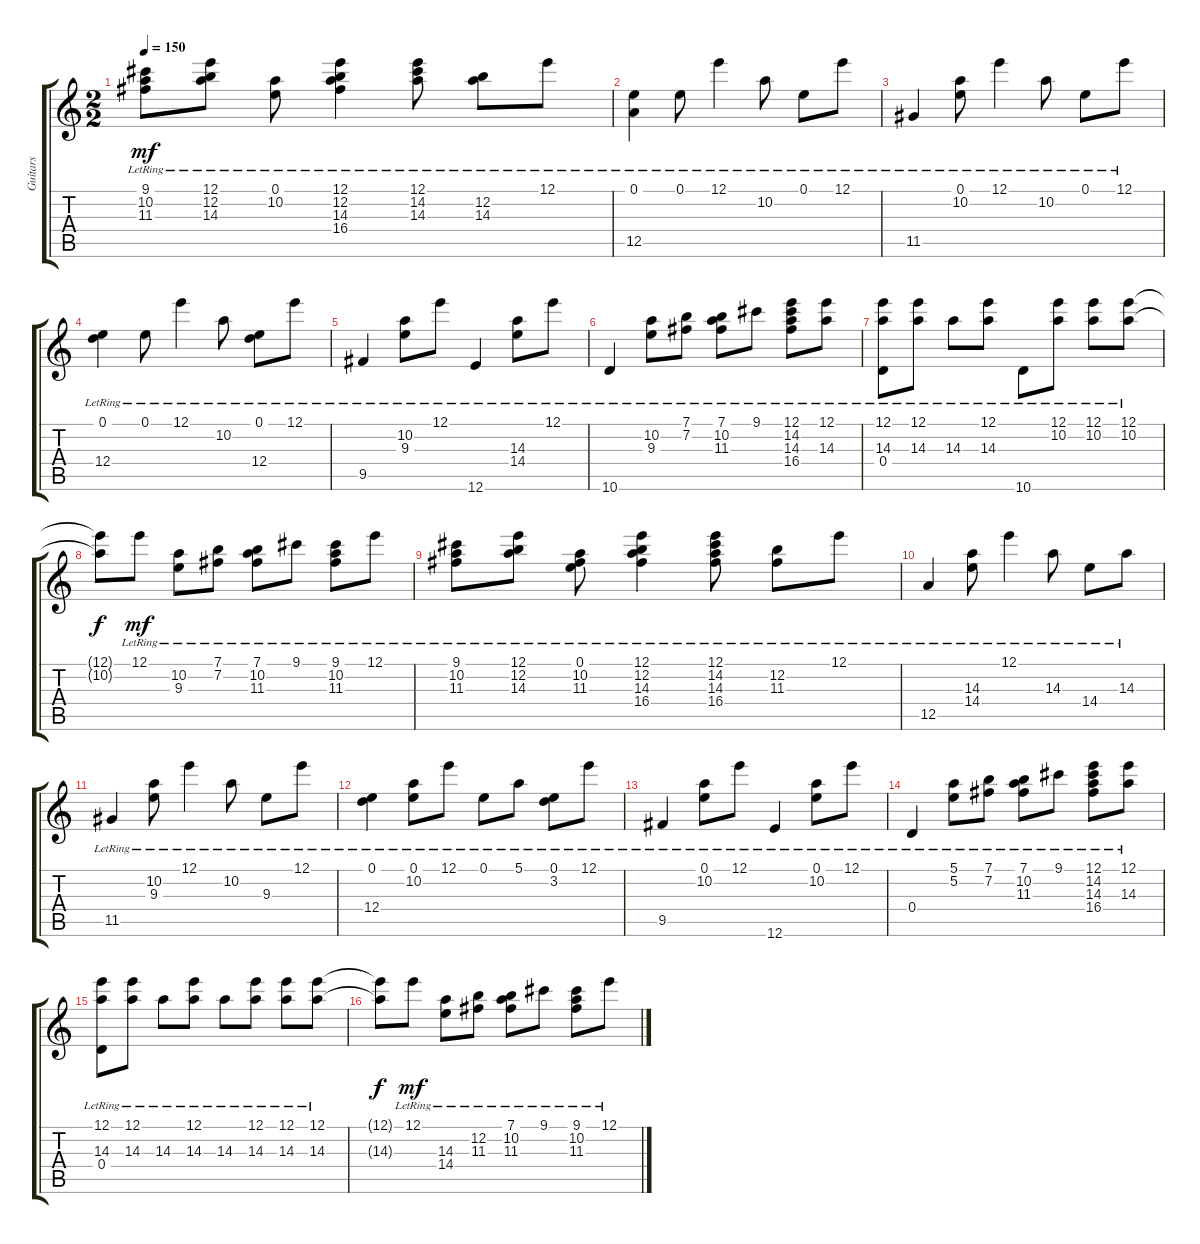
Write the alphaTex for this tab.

\track ("Guitars" "Guitars") {instrument acousticguitarsteel}
\staff {score tabs}
\tuning (E4 B3 G3 D3 A2 E2) {hide}
\ts (2 2)
\tempo 150
\clef g2
\ks c
(9.1{lr} 10.2{lr} 11.3{lr}).8{dy mf} (12.1{lr} 12.2{lr} 14.3{lr}).8 (0.1{lr} 10.2{lr}).8 (12.1{lr} 12.2{lr} 14.3{lr} 16.4{lr}).4 (12.1{lr} 14.2{lr} 14.3{lr}).8 (12.2{lr} 14.3{lr}).8 12.1{lr}.8 |
(0.1{lr} 12.5{lr}).4 0.1{lr}.8 12.1{lr}.4 10.2{lr}.8 0.1{lr}.8 12.1{lr}.8 |
11.5{lr}.4 (0.1{lr} 10.2{lr}).8 12.1{lr}.4 10.2{lr}.8 0.1{lr}.8 12.1{lr}.8 |
(0.1{lr} 12.4{lr}).4 0.1{lr}.8 12.1{lr}.4 10.2{lr}.8 (0.1{lr} 12.4{lr}).8 12.1{lr}.8 |
9.5{lr}.4 (10.2{lr} 9.3{lr}).8 12.1{lr}.8 12.6{lr}.4 (14.3{lr} 14.4{lr}).8 12.1{lr}.8 |
10.6{lr}.4 (10.2{lr} 9.3{lr}).8 (7.1{lr} 7.2{lr}).8 (7.1{lr} 10.2{lr} 11.3{lr}).8 9.1{lr}.8 (12.1{lr} 14.2{lr} 14.3{lr} 16.4{lr}).8 (12.1{lr} 14.3{lr}).8 |
(12.1{lr} 14.3{lr} 0.4{lr}).8 (12.1{lr} 14.3{lr}).8 14.3{lr}.8 (12.1{lr} 14.3{lr}).8 10.6{lr}.8 (12.1{lr} 10.2{lr}).8 (12.1{lr} 10.2{lr}).8 (12.1{lr} 10.2{lr}).8 |
(12.1{t} 10.2{t}).8{dy f} 12.1{lr}.8{dy mf} (10.2{lr} 9.3{lr}).8 (7.1{lr} 7.2{lr}).8 (7.1{lr} 10.2{lr} 11.3{lr}).8 9.1{lr}.8 (9.1{lr} 10.2{lr} 11.3{lr}).8 12.1{lr}.8 |
(9.1{lr} 10.2{lr} 11.3{lr}).8 (12.1{lr} 12.2{lr} 14.3{lr}).8 (0.1{lr} 10.2{lr} 11.3{lr}).8 (12.1{lr} 12.2{lr} 14.3{lr} 16.4{lr}).4 (12.1{lr} 14.2{lr} 14.3{lr} 16.4{lr}).8 (12.2{lr} 11.3{lr}).8 12.1{lr}.8 |
12.5{lr}.4 (14.3{lr} 14.4{lr}).8 12.1{lr}.4 14.3{lr}.8 14.4{lr}.8 14.3{lr}.8 |
11.5{lr}.4 (10.2{lr} 9.3{lr}).8 12.1{lr}.4 10.2{lr}.8 9.3{lr}.8 12.1{lr}.8 |
(0.1{lr} 12.4{lr}).4 (0.1{lr} 10.2{lr}).8 12.1{lr}.8 0.1{lr}.8 5.1{lr}.8 (0.1{lr} 3.2{lr}).8 12.1{lr}.8 |
9.5{lr}.4 (0.1{lr} 10.2{lr}).8 12.1{lr}.8 12.6{lr}.4 (0.1{lr} 10.2{lr}).8 12.1{lr}.8 |
0.4{lr}.4 (5.1{lr} 5.2{lr}).8 (7.1{lr} 7.2{lr}).8 (7.1{lr} 10.2{lr} 11.3{lr}).8 9.1{lr}.8 (12.1{lr} 14.2{lr} 14.3{lr} 16.4{lr}).8 (12.1{lr} 14.3{lr}).8 |
(12.1{lr} 14.3{lr} 0.4{lr}).8 (12.1{lr} 14.3{lr}).8 14.3{lr}.8 (12.1{lr} 14.3{lr}).8 14.3{lr}.8 (12.1{lr} 14.3{lr}).8 (12.1{lr} 14.3{lr}).8 (12.1{lr} 14.3{lr}).8 |
(12.1{t} 14.3{t}).8{dy f} 12.1{lr}.8{dy mf} (14.3{lr} 14.4{lr}).8 (12.2{lr} 11.3{lr}).8 (7.1{lr} 10.2{lr} 11.3{lr}).8 9.1{lr}.8 (9.1{lr} 10.2{lr} 11.3{lr}).8 12.1{lr}.8
